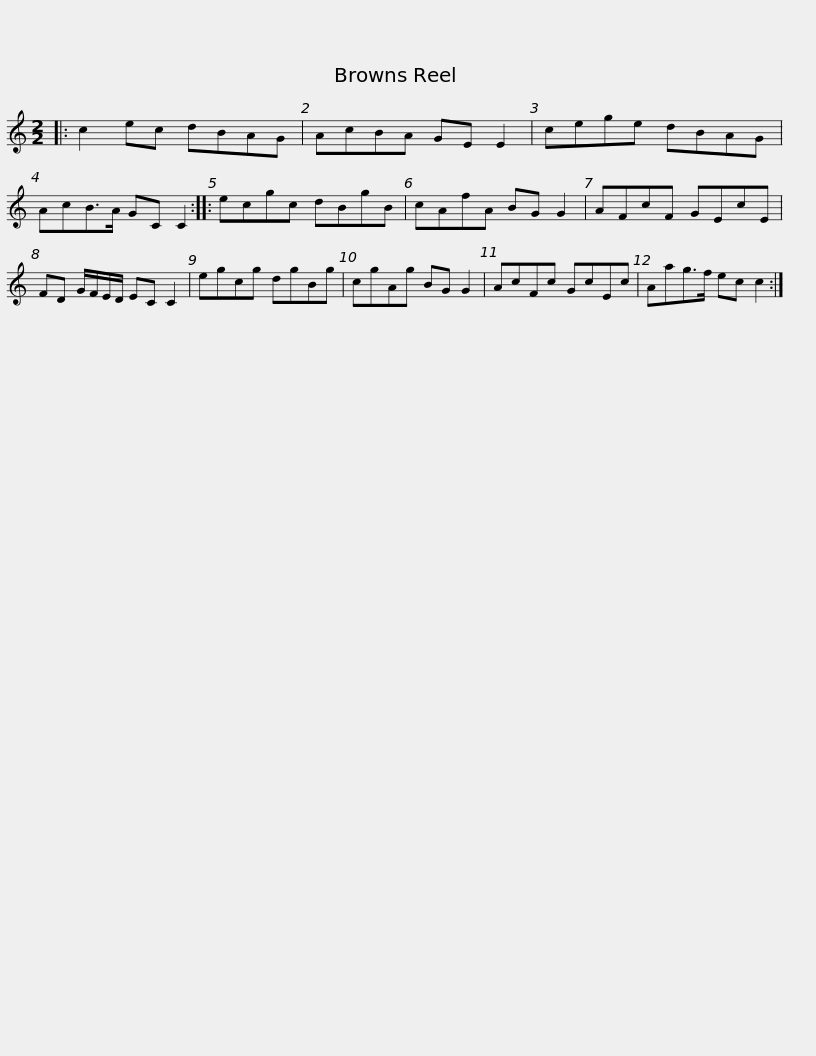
X:1
L:1/8
M:2/2
I:linebreak $
K:C
V:1 treble
V:1
|: c2 ec dBAG | AcBA GE E2 | cege dBAG | AcB>A GC C2 :: ecgc dBgB |$ %5
 cAfA BG G2 | AFcF GEcE | FD G/F/E/D/ EC C2 | egcg dgBg | cgAg BG G2 | %10
 AcFc GcEc |$ Aag>f ec c2 :| %12
